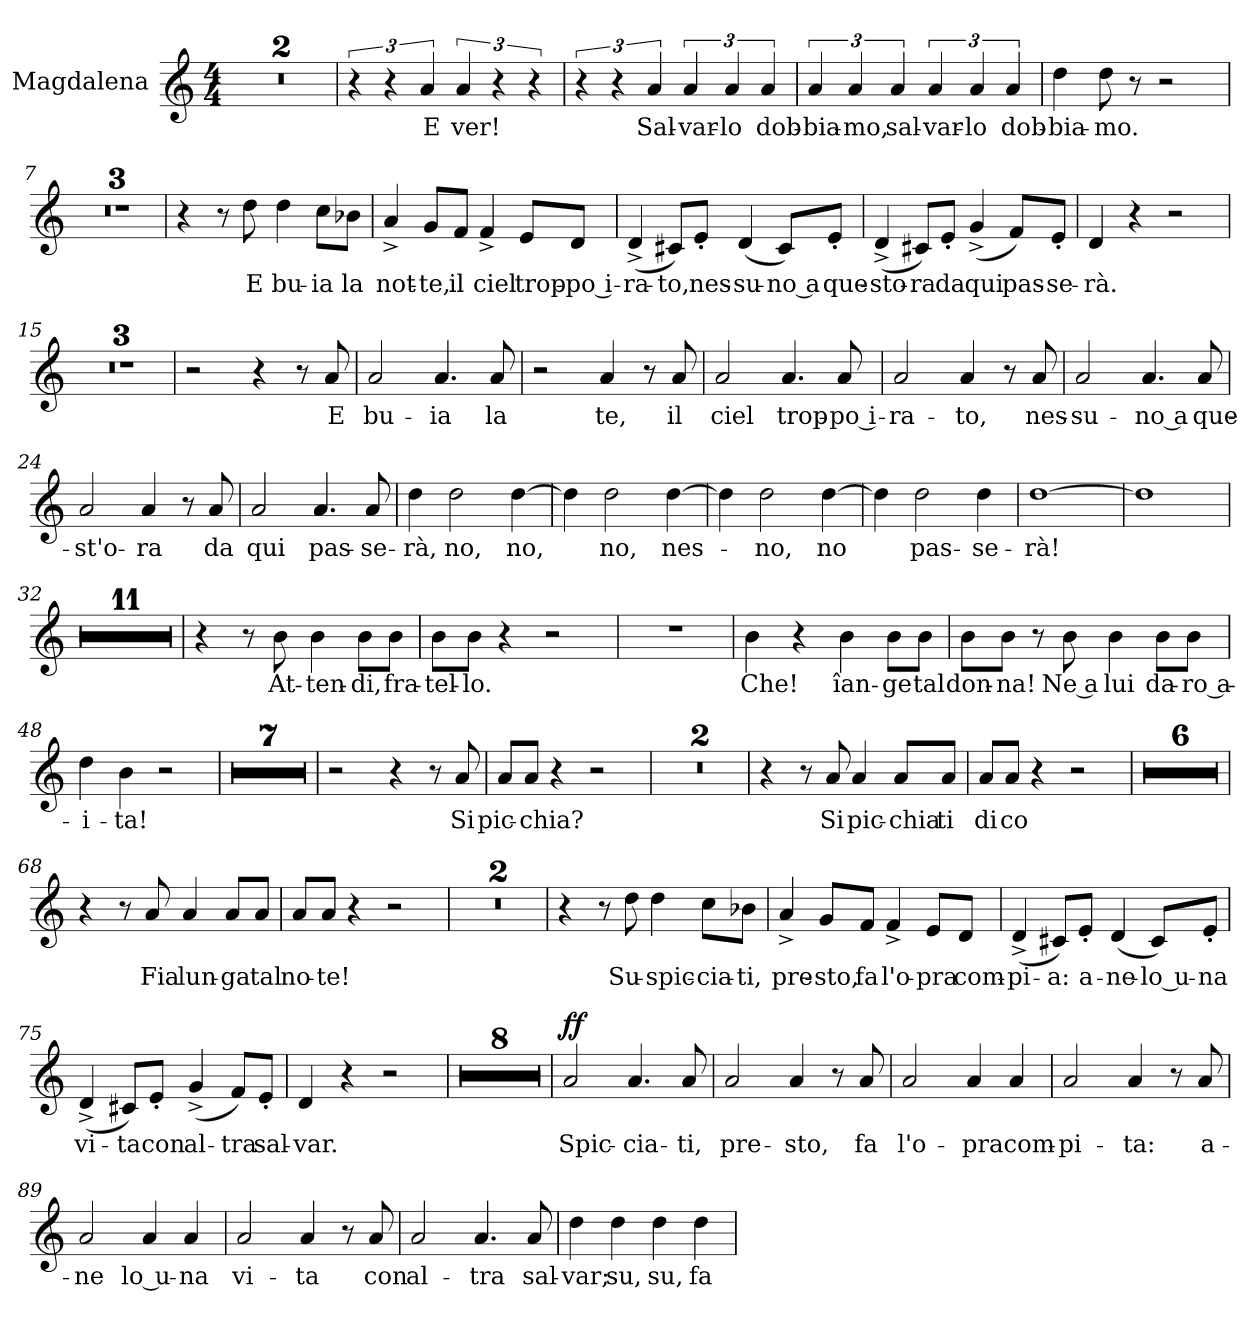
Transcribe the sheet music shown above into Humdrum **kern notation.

**kern	**text	**dynam
*part1	*part1	*part1
*staff1	*staff1	*staff1
*I"Magdalena	*	*
*I'M.	*	*
*clefG2	*	*
*k[]	*	*
*M4/4	*	*
=1	=1	=1
1r	.	.
=2	=2	=2
1r	.	.
=3	=3	=3
6r	.	.
6r	.	.
6a/	E	.
6a/	ver!	.
6r	.	.
6r	.	.
!!LO:PB:g=z
=4	=4	=4
6r	.	.
6r	.	.
6a/	Sal-	.
6a/	-var-	.
6a/	-lo	.
6a/	dob-	.
=5	=5	=5
6a/	-bia-	.
6a/	-mo,	.
6a/	sal-	.
6a/	-var-	.
6a/	-lo	.
6a/	dob-	.
=6	=6	=6
4dd\	-bia-	.
8dd\	-mo.	.
8r	.	.
2r	.	.
!!LO:LB:g=z
=7	=7	=7
1r	.	.
=8	=8	=8
1r	.	.
=9	=9	=9
1r	.	.
=10	=10	=10
4r	.	.
8r	.	.
8dd\	E	.
4dd\	bu-	.
8cc\L	-ia	.
8b-X\J	la	.
!!LO:PB:g=z
=11	=11	=11
4a^/	not-	.
8g/L	-te,	.
8f/J	il	.
4f^/	ciel	.
8e/L	trop-	.
8d/J	-po i-	.
=12	=12	=12
(4d^/	-ra-	.
8c#X/L)	-to,	.
8e'/J	nes-	.
(4d/	-su-	.
8c#/L)	-no a	.
8e'/J	que-	.
=13	=13	=13
(4d^/	-sto-	.
8c#X/L)	-ra	.
8e'/J	da	.
(4g^/	qui	.
8f/L)	pas-	.
8e'/J	-se-	.
!!LO:LB:g=z
=14	=14	=14
4d/	-rà.	.
4r	.	.
2r	.	.
=15	=15	=15
1r	.	.
=16	=16	=16
1r	.	.
!!LO:LB:g=z
=17	=17	=17
1r	.	.
=18	=18	=18
2r	.	.
4r	.	.
8r	.	.
8a/	E	.
!!LO:PB:g=z
=19	=19	=19
2a/	bu-	.
4.a/	-ia	.
8a/	la	.
=20	=20	=20
2r	.	.
4a/	-te,	.
8r	.	.
8a/	il	.
!!LO:LB:g=z
=21	=21	=21
2a/	ciel	.
4.a/	trop-	.
8a/	-po i-	.
=22	=22	=22
2a/	-ra-	.
4a/	-to,	.
8r	.	.
8a/	nes-	.
!!LO:PB:g=z
=23	=23	=23
2a/	-su-	.
4.a/	-no a	.
8a/	que-	.
=24	=24	=24
2a/	-st'o-	.
4a/	-ra	.
8r	.	.
8a/	da	.
!!LO:LB:g=z
=25	=25	=25
2a/	qui	.
4.a/	pas-	.
8a/	-se-	.
=26	=26	=26
4dd\	-rà,	.
2dd\	no,	.
[4dd\	no,	.
!!LO:PB:g=z
=27	=27	=27
4dd\]	.	.
2dd\	no,	.
[4dd\	nes-	.
=28	=28	=28
4dd\]	.	.
2dd\	no,	.
[4dd\	-no	.
=29	=29	=29
4dd\]	.	.
2dd\	pas-	.
4dd\	-se-	.
!!LO:LB:g=z
=30	=30	=30
[1dd	-rà!	.
=31	=31	=31
1dd]	.	.
!!LO:PB:g=z
=32	=32	=32
1r	.	.
=33	=33	=33
1r	.	.
=34	=34	=34
1r	.	.
=35	=35	=35
1r	.	.
=36	=36	=36
1r	.	.
=37	=37	=37
1r	.	.
!!LO:LB:g=z
=38	=38	=38
1r	.	.
=39	=39	=39
1r	.	.
=40	=40	=40
1r	.	.
=41	=41	=41
1r	.	.
=42	=42	=42
1r	.	.
!!LO:PB:g=z
=43	=43	=43
4r	.	.
8r	.	.
8b\	At-	.
4b\	-ten-	.
8b\L	-di,	.
8b\J	fra-	.
=44	=44	=44
8b\L	-tel-	.
8b\J	-lo.	.
4r	.	.
2r	.	.
=45	=45	=45
1r	.	.
=46	=46	=46
4b\	Che!	.
4r	.	.
4b\	îan-	.
8b\L	-ge	.
8b\J	tal	.
!!LO:PB:g=z
=47	=47	=47
8b\L	don-	.
8b\J	-na!	.
8r	.	.
8b\	Ne a	.
4b\	lui	.
8b\L	da-	.
8b\J	-ro a-	.
=48	=48	=48
4dd\	-i-	.
4b\	-ta!	.
2r	.	.
=49	=49	=49
1r	.	.
=50	=50	=50
1r	.	.
!!LO:LB:g=z
=51	=51	=51
1r	.	.
=52	=52	=52
1r	.	.
=53	=53	=53
1r	.	.
=54	=54	=54
1r	.	.
!!LO:PB:g=z
=55	=55	=55
1r	.	.
=56	=56	=56
2r	.	.
4r	.	.
8r	.	.
8a/	Si	.
=57	=57	=57
8a/L	pic-	.
8a/J	-chia?	.
4r	.	.
2r	.	.
!!LO:LB:g=z
=58	=58	=58
1r	.	.
=59	=59	=59
1r	.	.
=60	=60	=60
4r	.	.
8r	.	.
8a/	Si	.
4a/	pic-	.
8a/L	-chia	.
8a/J	ti	.
!!LO:PB:g=z
=61	=61	=61
8a/L	di	.
8a/J	co	.
4r	.	.
2r	.	.
=62	=62	=62
1r	.	.
!!LO:LB:g=z
=63	=63	=63
1r	.	.
=64	=64	=64
1r	.	.
=65	=65	=65
1r	.	.
=66	=66	=66
1r	.	.
=67	=67	=67
1r	.	.
!!LO:PB:g=z
=68	=68	=68
4r	.	.
8r	.	.
8a/	Fia	.
4a/	lun-	.
8a/L	-ga	.
8a/J	tal	.
=69	=69	=69
8a/L	no-	.
8a/J	-te!	.
4r	.	.
2r	.	.
=70	=70	=70
1r	.	.
=71	=71	=71
1r	.	.
!!LO:PB:g=z
=72	=72	=72
4r	.	.
8r	.	.
8dd\	Su-	.
4dd\	-spic-	.
8cc\L	-cia-	.
8b-X\J	-ti,	.
=73	=73	=73
4a^/	pre-	.
8g/L	-sto,	.
8f/J	fa	.
4f^/	l'o-	.
8e/L	-pra	.
8d/J	com-	.
=74	=74	=74
(4d^/	-pi-	.
8c#X/L)	-a:	.
8e'/J	a-	.
(4d/	-ne-	.
8c#/L)	-lo u-	.
8e'/J	-na	.
!!LO:LB:g=z
=75	=75	=75
(4d^/	vi-	.
8c#X/L)	-ta	.
8e'/J	con	.
(4g^/	al-	.
8f/L)	-tra	.
8e'/J	sal-	.
=76	=76	=76
4d/	-var.	.
4r	.	.
2r	.	.
=77	=77	=77
1r	.	.
!!LO:PB:g=z
=78	=78	=78
1r	.	.
=79	=79	=79
1r	.	.
=80	=80	=80
1r	.	.
!!LO:LB:g=z
=81	=81	=81
1r	.	.
=82	=82	=82
1r	.	.
=83	=83	=83
1r	.	.
!!LO:LB:g=z
=84	=84	=84
1r	.	.
=85	=85	=85
!	!	!LO:DY:a
2a/	Spic-	ff
4.a/	-cia-	.
8a/	-ti,	.
!!LO:PB:g=z
=86	=86	=86
2a/	pre-	.
4a/	-sto,	.
8r	.	.
8a/	fa	.
=87	=87	=87
2a/	l'o-	.
4a/	-pra	.
4a/	com-	.
!!LO:LB:g=z
=88	=88	=88
2a/	-pi-	.
4a/	-ta:	.
8r	.	.
8a/	a-	.
=89	=89	=89
2a/	-ne	.
4a/	lo u-	.
4a/	-na	.
!!LO:PB:g=z
=90	=90	=90
2a/	vi-	.
4a/	-ta	.
8r	.	.
8a/	con	.
=91	=91	=91
2a/	al-	.
4.a/	-tra	.
8a/	sal-	.
!!LO:LB:g=z
=92	=92	=92
4dd\	-var;	.
4dd\	su,	.
4dd\	su,	.
4dd\	fa	.
=	=	=
*-	*-	*-
